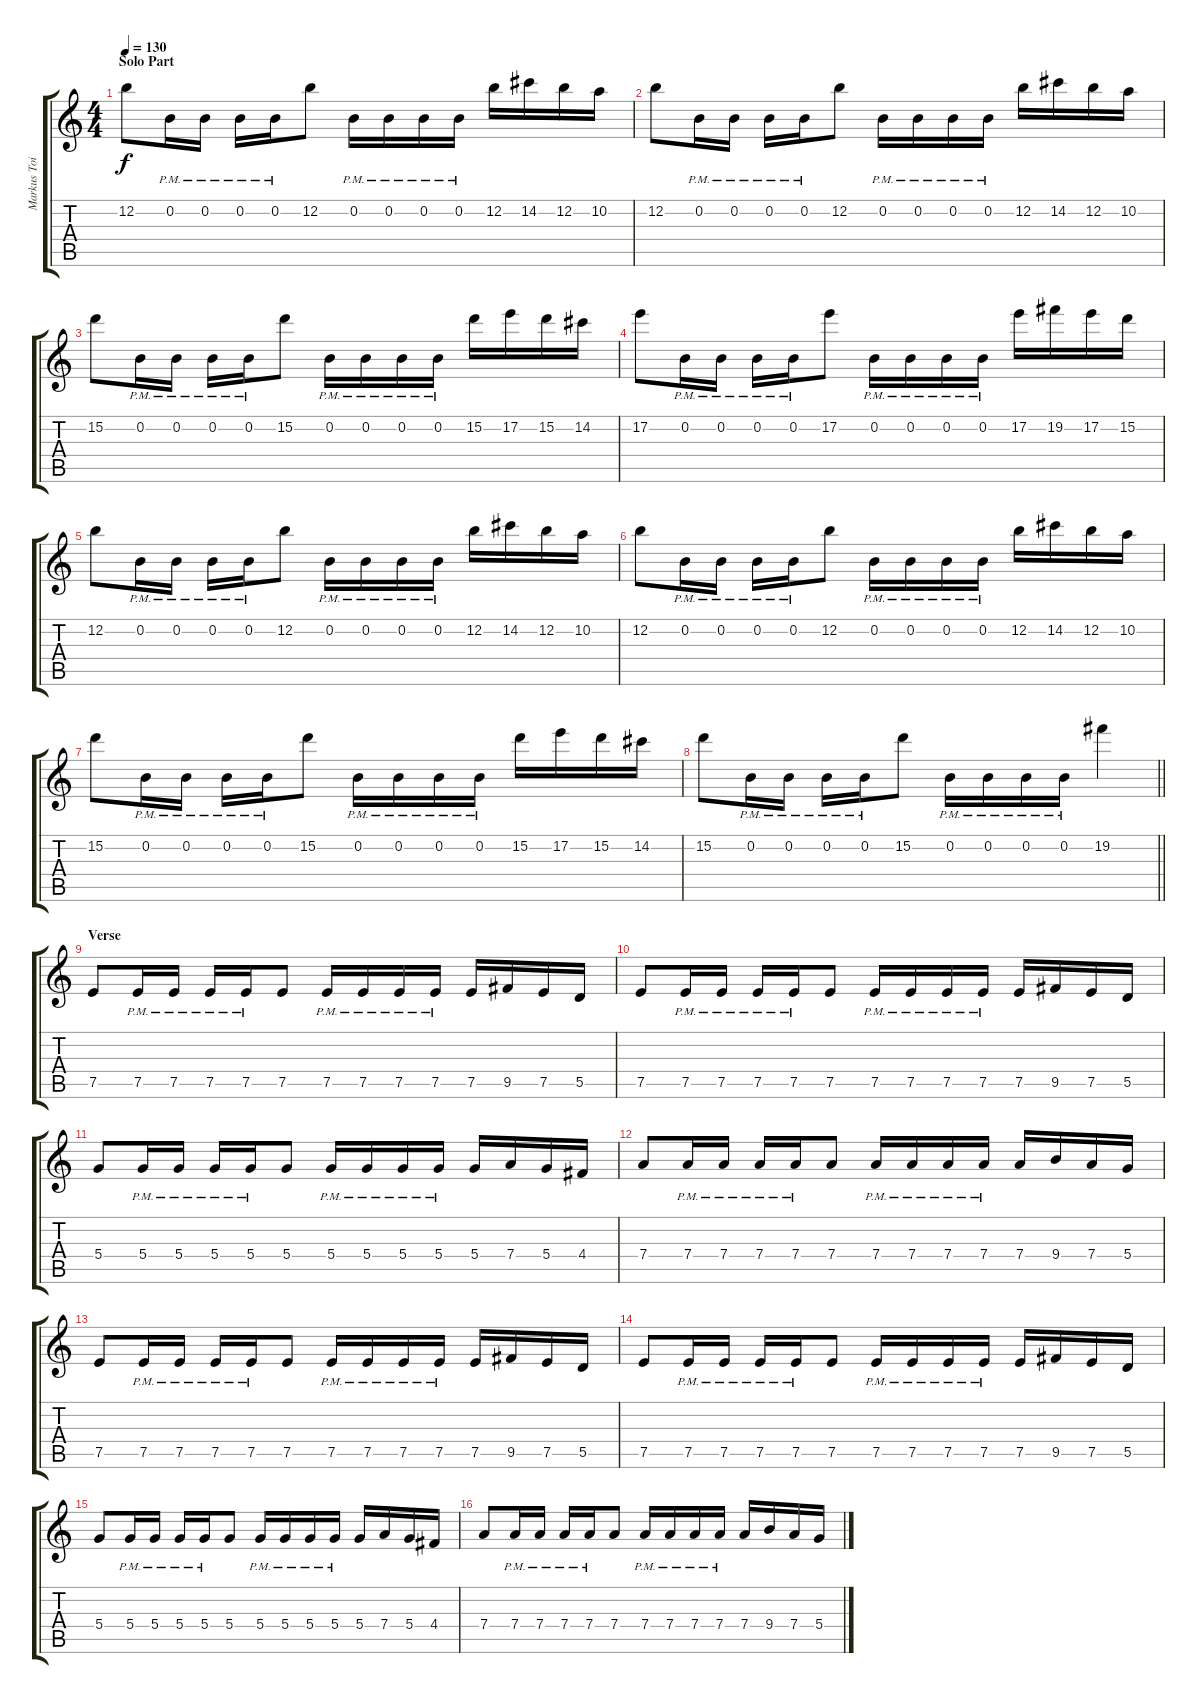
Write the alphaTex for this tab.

\track ("Markus Toivonen" "Markus Toi") {instrument distortionguitar}
\staff {score tabs}
\tuning (E4 B3 G3 D3 A2 E2) {hide}
\ts (4 4)
\section ("" "Solo Part")
\tempo 130
\clef g2
\ks c
12.2.8{dy f} 0.2{pm}.16 0.2{pm}.16 0.2{pm}.16 0.2{pm}.16 12.2.8 0.2{pm}.16 0.2{pm}.16 0.2{pm}.16 0.2{pm}.16 12.2.16 14.2.16 12.2.16 10.2.16 |
12.2.8 0.2{pm}.16 0.2{pm}.16 0.2{pm}.16 0.2{pm}.16 12.2.8 0.2{pm}.16 0.2{pm}.16 0.2{pm}.16 0.2{pm}.16 12.2.16 14.2.16 12.2.16 10.2.16 |
15.2.8 0.2{pm}.16 0.2{pm}.16 0.2{pm}.16 0.2{pm}.16 15.2.8 0.2{pm}.16 0.2{pm}.16 0.2{pm}.16 0.2{pm}.16 15.2.16 17.2.16 15.2.16 14.2.16 |
17.2.8 0.2{pm}.16 0.2{pm}.16 0.2{pm}.16 0.2{pm}.16 17.2.8 0.2{pm}.16 0.2{pm}.16 0.2{pm}.16 0.2{pm}.16 17.2.16 19.2.16 17.2.16 15.2.16 |
12.2.8 0.2{pm}.16 0.2{pm}.16 0.2{pm}.16 0.2{pm}.16 12.2.8 0.2{pm}.16 0.2{pm}.16 0.2{pm}.16 0.2{pm}.16 12.2.16 14.2.16 12.2.16 10.2.16 |
12.2.8 0.2{pm}.16 0.2{pm}.16 0.2{pm}.16 0.2{pm}.16 12.2.8 0.2{pm}.16 0.2{pm}.16 0.2{pm}.16 0.2{pm}.16 12.2.16 14.2.16 12.2.16 10.2.16 |
15.2.8 0.2{pm}.16 0.2{pm}.16 0.2{pm}.16 0.2{pm}.16 15.2.8 0.2{pm}.16 0.2{pm}.16 0.2{pm}.16 0.2{pm}.16 15.2.16 17.2.16 15.2.16 14.2.16 |
\barLineRight lightlight
15.2.8 0.2{pm}.16 0.2{pm}.16 0.2{pm}.16 0.2{pm}.16 15.2.8 0.2{pm}.16 0.2{pm}.16 0.2{pm}.16 0.2{pm}.16 19.2.4 |
\section ("" "Verse")
7.5.8 7.5{pm}.16 7.5{pm}.16 7.5{pm}.16 7.5{pm}.16 7.5.8 7.5{pm}.16 7.5{pm}.16 7.5{pm}.16 7.5{pm}.16 7.5.16 9.5.16 7.5.16 5.5.16 |
7.5.8 7.5{pm}.16 7.5{pm}.16 7.5{pm}.16 7.5{pm}.16 7.5.8 7.5{pm}.16 7.5{pm}.16 7.5{pm}.16 7.5{pm}.16 7.5.16 9.5.16 7.5.16 5.5.16 |
5.4.8 5.4{pm}.16 5.4{pm}.16 5.4{pm}.16 5.4{pm}.16 5.4.8 5.4{pm}.16 5.4{pm}.16 5.4{pm}.16 5.4{pm}.16 5.4.16 7.4.16 5.4.16 4.4.16 |
7.4.8 7.4{pm}.16 7.4{pm}.16 7.4{pm}.16 7.4{pm}.16 7.4.8 7.4{pm}.16 7.4{pm}.16 7.4{pm}.16 7.4{pm}.16 7.4.16 9.4.16 7.4.16 5.4.16 |
7.5.8 7.5{pm}.16 7.5{pm}.16 7.5{pm}.16 7.5{pm}.16 7.5.8 7.5{pm}.16 7.5{pm}.16 7.5{pm}.16 7.5{pm}.16 7.5.16 9.5.16 7.5.16 5.5.16 |
7.5.8 7.5{pm}.16 7.5{pm}.16 7.5{pm}.16 7.5{pm}.16 7.5.8 7.5{pm}.16 7.5{pm}.16 7.5{pm}.16 7.5{pm}.16 7.5.16 9.5.16 7.5.16 5.5.16 |
5.4.8 5.4{pm}.16 5.4{pm}.16 5.4{pm}.16 5.4{pm}.16 5.4.8 5.4{pm}.16 5.4{pm}.16 5.4{pm}.16 5.4{pm}.16 5.4.16 7.4.16 5.4.16 4.4.16 |
7.4.8 7.4{pm}.16 7.4{pm}.16 7.4{pm}.16 7.4{pm}.16 7.4.8 7.4{pm}.16 7.4{pm}.16 7.4{pm}.16 7.4{pm}.16 7.4.16 9.4.16 7.4.16 5.4.16
